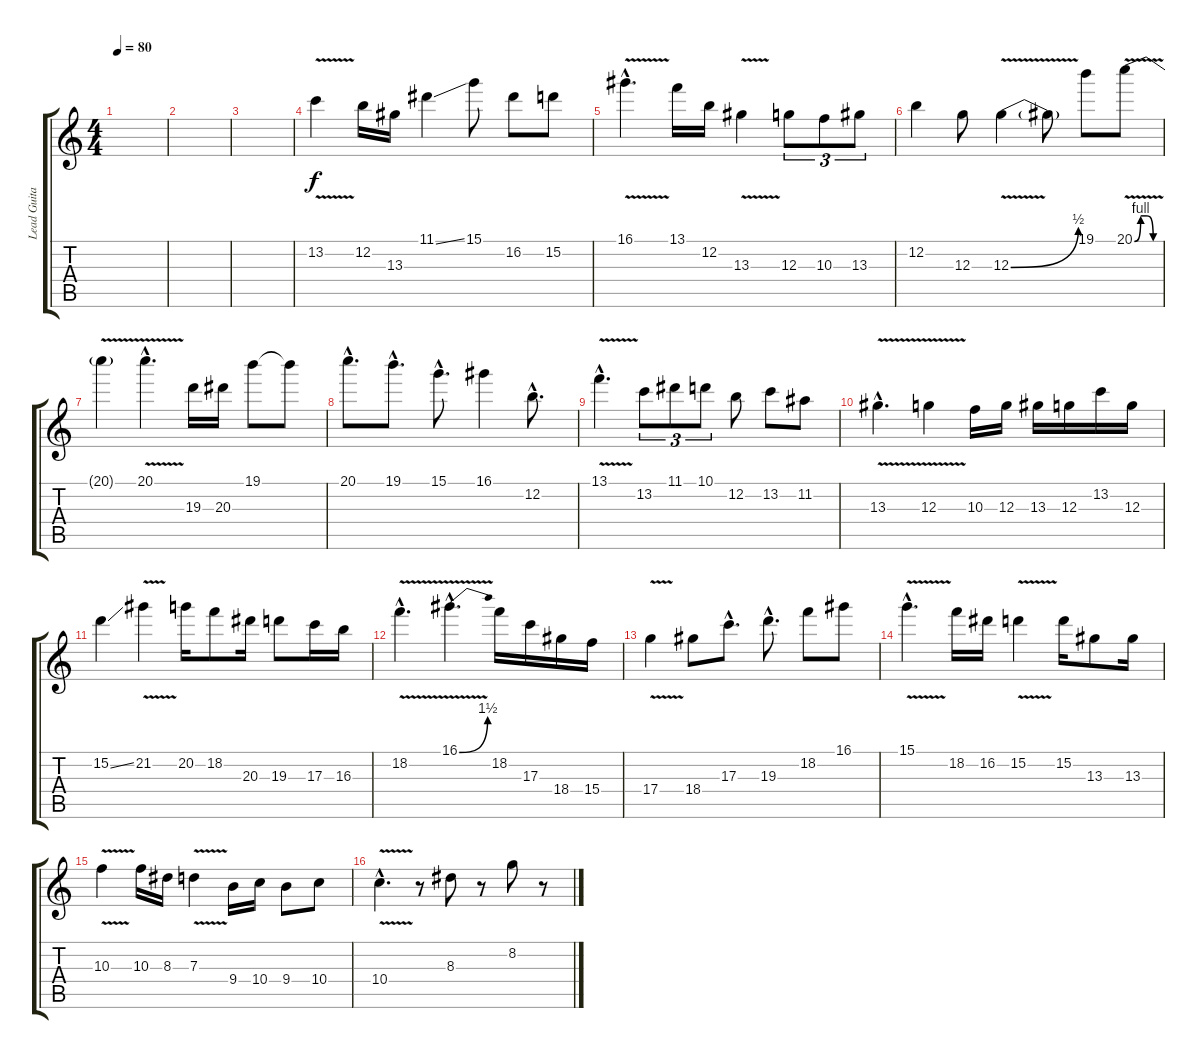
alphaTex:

\track ("Lead Guitar" "Lead Guita") {instrument distortionguitar}
\staff {score tabs}
\tuning (E4 B3 G3 D3 A2 E2) {hide}
\ts (4 4)
\tempo 80
\clef g2
\ks c
|
|
|
13.2{v}.4 12.2.16 13.3.16 11.1{ss}.4 15.1.8 16.2.8 15.2.8 |
16.1{v hac}.4{d} 13.1.16 12.2.16 13.3{v}.4 12.3.8{tu (3 2)} 10.3.8{tu (3 2)} 13.3.8{tu (3 2)} |
12.2.4 12.3.8 12.3{be (bend 0 0 60 2) v}.4 12.3{t}.8 19.1.8 20.1{be (custom 0 0 15 4 30 4 45 0 60 0) v}.8 |
20.1{t}.4 20.1{v hac}.4{d} 19.3.16 20.3.16 19.1.8 19.1{t}.8 |
20.1{hac}.8{d} 19.1{hac}.8{d} 15.1{hac}.8{d} 16.1.4 12.2{hac}.8{d} |
13.1{v hac}.4{d} 13.2.8{tu (3 2)} 11.1.8{tu (3 2)} 10.1.8{tu (3 2)} 12.2.8 13.2.8 11.2.8 |
13.3{v hac}.4{d} 12.3{v}.4 10.3.16 12.3.16 13.3.16 12.3.16 13.2.16 12.3.16 |
15.2{ss}.4 21.2{v}.4 20.2.16 18.2.8 20.3.16 19.3.8 17.3.16 16.3.16 |
18.2{v hac}.4{d} 16.1{be (bend 0 0 60 6) v hac}.4{d} 18.2.16 17.3.16 18.4.16 15.4.16 |
17.4{v}.4 18.4.8 17.3{hac}.8{d} 19.3{hac}.8{d} 18.2.8 16.1.8 |
15.1{v hac}.4{d} 18.2.16 16.2.16 15.2{v}.4 15.2.16 13.3.8 13.3.16 |
10.3{v}.4 10.3.16 8.3.16 7.3{v}.4 9.4.16 10.4.16 9.4.8 10.4.8 |
10.4{v hac}.4{d} r.8 8.3.8 r.8 8.2.8 r.8
